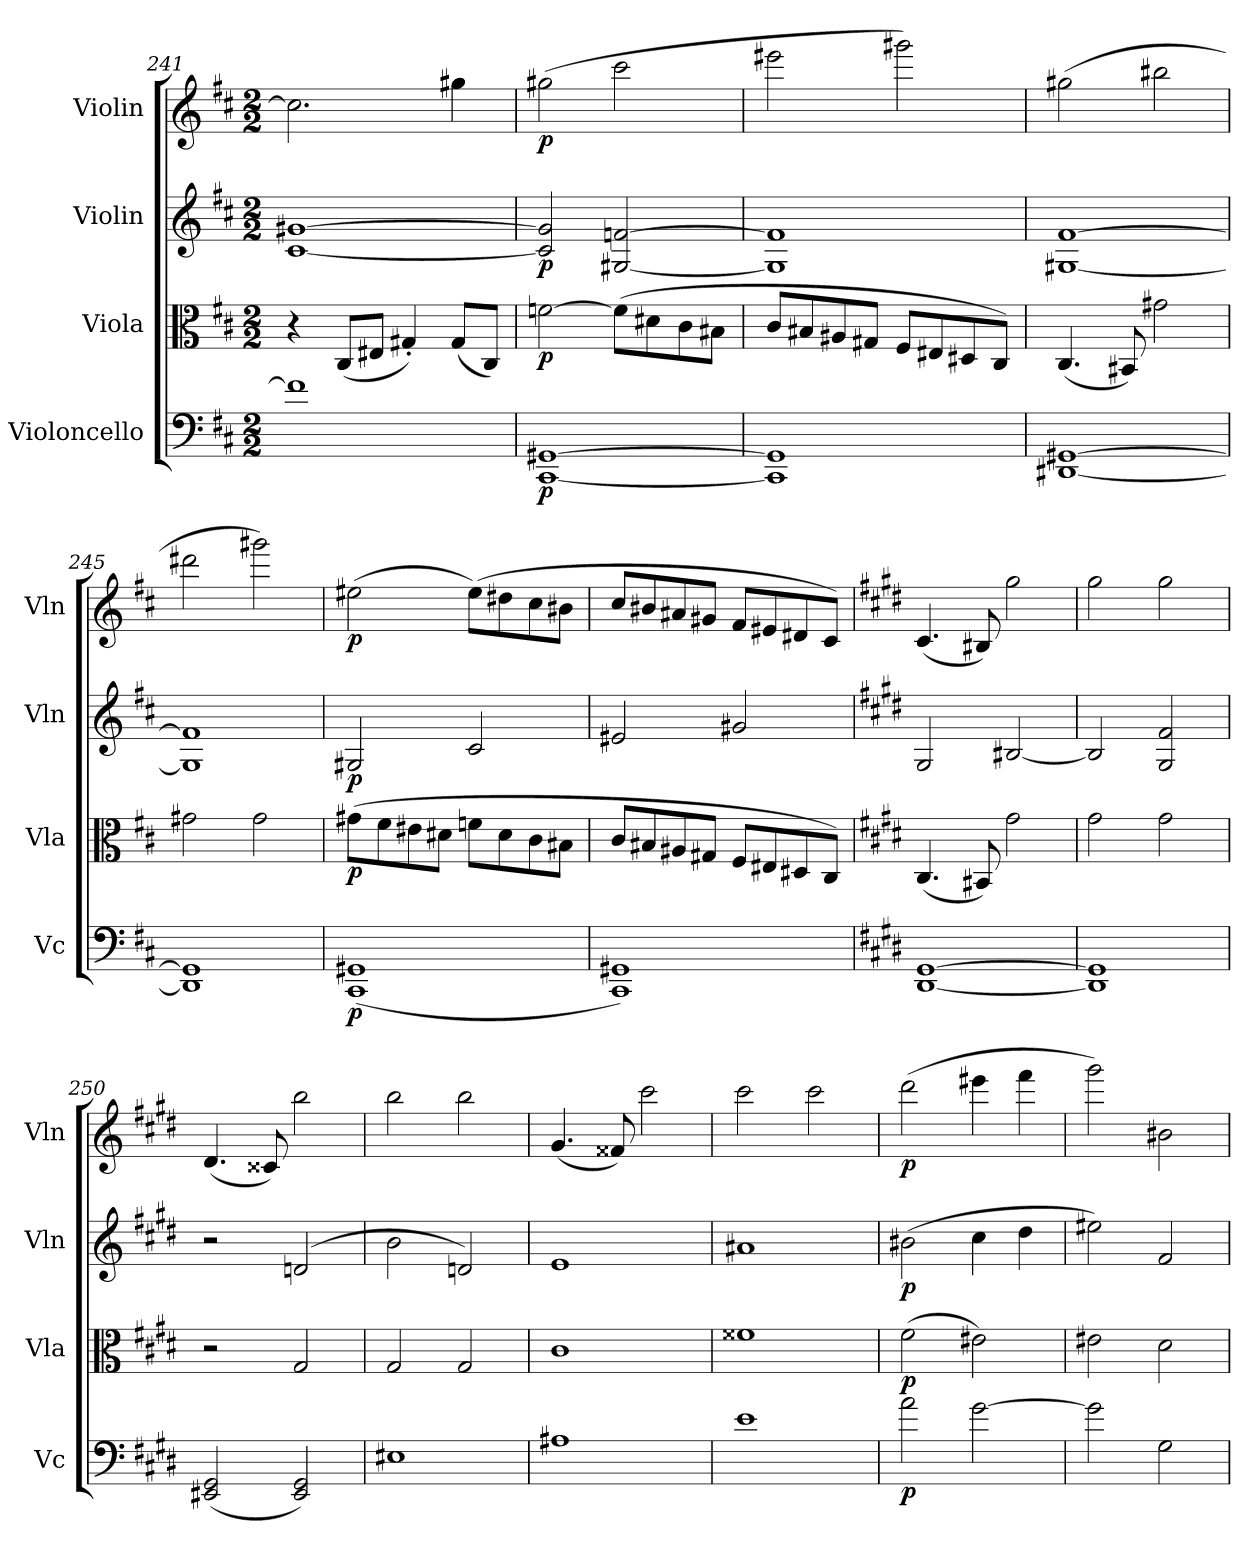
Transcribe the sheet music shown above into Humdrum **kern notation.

**kern	**dynam	**kern	**dynam	**kern	**dynam	**kern	**dynam
*part4	*part4	*part3	*part3	*part2	*part2	*part1	*part1
*staff4	*staff4	*staff3	*staff3	*staff2	*staff2	*staff1	*staff1
*I"Violoncello	*	*I"Viola	*	*I"Violin	*	*I"Violin	*
*I'Vc	*	*I'Vla	*	*I'Vln	*	*I'Vln	*
*clefF4	*	*clefC3	*	*clefG2	*	*clefG2	*
*k[f#c#]	*	*k[f#c#]	*	*k[f#c#]	*	*k[f#c#]	*
*M2/2	*	*M2/2	*	*M2/2	*	*M2/2	*
=241	=241	=241	=241	=241	=241	=241	=241
1f]	.	4r	.	[1c# [1g#X	.	2.cc#\]	.
.	.	(8C#/L	.	.	.	.	.
.	.	8E#X/J	.	.	.	.	.
.	.	4G#X'/)	.	.	.	.	.
.	.	(8G#/L	.	.	.	4gg#X\	.
.	.	8C#/J)	.	.	.	.	.
=242	=242	=242	=242	=242	=242	=242	=242
[1CC# [1GG#X	p	[2fn\	p	2c#]/ 2g#]/	p	(2gg#X\	p
.	.	(8f\L]	.	[2G#X/ [2fn/	.	2ccc#\	.
.	.	8d#X\	.	.	.	.	.
.	.	8c#\	.	.	.	.	.
.	.	8B#X\J	.	.	.	.	.
=243	=243	=243	=243	=243	=243	=243	=243
1CC#] 1GG#]	.	8c#/L	.	1G#] 1f]	.	2eee#X\	.
.	.	8B#X/	.	.	.	.	.
.	.	8A#X/	.	.	.	.	.
.	.	8G#X/J	.	.	.	.	.
.	.	8F#/L	.	.	.	2ggg#X\)	.
.	.	8E#X/	.	.	.	.	.
.	.	8D#X/	.	.	.	.	.
.	.	8C#/J)	.	.	.	.	.
=244	=244	=244	=244	=244	=244	=244	=244
[1DD#X [1GG#X	.	(4.C#/	.	[1G#X [1f#	.	(2gg#X\	.
.	.	8BB#X/)	.	.	.	.	.
.	.	2g#X\	.	.	.	2bb#X\	.
=245	=245	=245	=245	=245	=245	=245	=245
1DD#] 1GG#]	.	2g#X\	.	1G#] 1f#]	.	2ddd#X\	.
.	.	2g#\	.	.	.	2ggg#X\)	.
=246	=246	=246	=246	=246	=246	=246	=246
(1CC# 1GG#X	p	(8g#X\L	p	2G#X/	p	(2ee#X\	p
.	.	8f#\	.	.	.	.	.
.	.	8e#X\	.	.	.	.	.
.	.	8d#X\J	.	.	.	.	.
.	.	8fn\L	.	2c#/	.	(8ee#\L)	.
.	.	8d#\	.	.	.	8dd#X\	.
.	.	8c#\	.	.	.	8cc#\	.
.	.	8B#X\J	.	.	.	8b#X\J	.
=247	=247	=247	=247	=247	=247	=247	=247
1CC# 1GG#X)	.	8c#/L	.	2e#X/	.	8cc#/L	.
.	.	8B#X/	.	.	.	8b#X/	.
.	.	8A#X/	.	.	.	8a#X/	.
.	.	8G#X/J	.	.	.	8g#X/J	.
.	.	8F#/L	.	2g#X/	.	8f#/L	.
.	.	8E#X/	.	.	.	8e#X/	.
.	.	8D#X/	.	.	.	8d#X/	.
.	.	8C#/J)	.	.	.	8c#/J)	.
=248	=248	=248	=248	=248	=248	=248	=248
*k[f#c#g#d#]	*	*k[f#c#g#d#]	*	*k[f#c#g#d#]	*	*k[f#c#g#d#]	*
[1DD# [1GG#	.	(4.C#/	.	2G#/	.	(4.c#/	.
.	.	8BB#X/)	.	.	.	8B#X/)	.
.	.	2g#\	.	[2B#X/	.	2gg#\	.
=249	=249	=249	=249	=249	=249	=249	=249
1DD#] 1GG#]	.	2g#\	.	2B#/]	.	2gg#\	.
.	.	2g#\	.	2G#/ 2f#/	.	2gg#\	.
=250	=250	=250	=250	=250	=250	=250	=250
(2EE#X/ 2GG#/	.	2r	.	2r	.	(4.d#/	.
.	.	.	.	.	.	8c##X/)	.
2EE#/ 2GG#/)	.	2G#/	.	(2dn/	.	2bb\	.
=251	=251	=251	=251	=251	=251	=251	=251
1E#X	.	2G#/	.	2b\	.	2bb\	.
.	.	2G#/	.	2dn/)	.	2bb\	.
=252	=252	=252	=252	=252	=252	=252	=252
1A#X	.	1c#	.	1e	.	(4.g#/	.
.	.	.	.	.	.	8f##X/)	.
.	.	.	.	.	.	2ccc#\	.
=253	=253	=253	=253	=253	=253	=253	=253
1e	.	1f##X	.	1a#X	.	2ccc#\	.
.	.	.	.	.	.	2ccc#\	.
=254	=254	=254	=254	=254	=254	=254	=254
2a\	p	(2f#\	p	(2b#X\	p	(2ddd#\	p
[2g#\	.	2e#X\)	.	4cc#\	.	4eee#X\	.
.	.	.	.	4dd#\	.	4fff#\	.
=255	=255	=255	=255	=255	=255	=255	=255
2g#\]	.	2e#X\	.	2ee#X\)	.	2ggg#\)	.
2G#\	.	2d#\	.	2f#/	.	2b#X\	.
=	=	=	=	=	=	=	=
*-	*-	*-	*-	*-	*-	*-	*-
